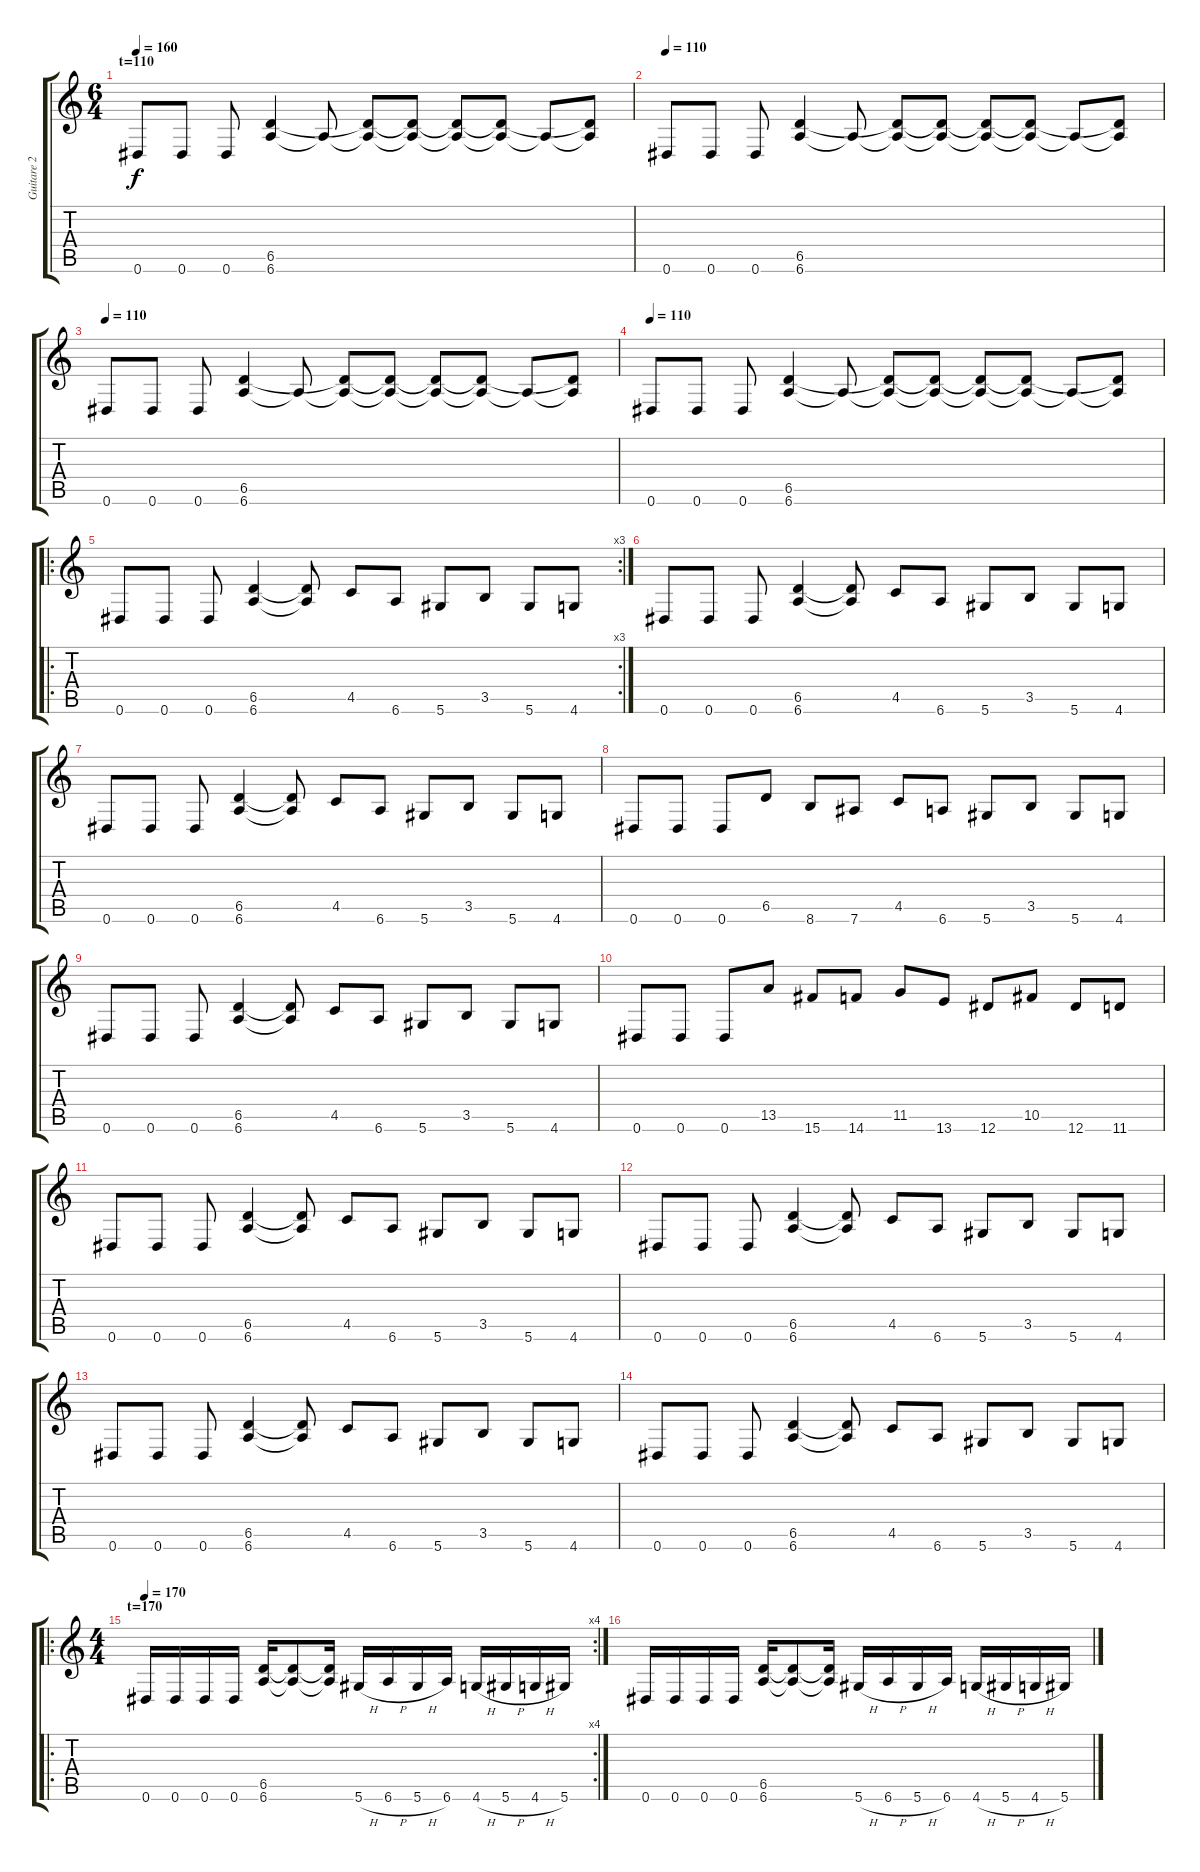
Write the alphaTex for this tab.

\track ("Guitare 2" "Guitare 2") {instrument distortionguitar}
\staff {score tabs}
\tuning (Eb4 Bb3 Gb3 Db3 Ab2 Eb2) {hide}
\ts (6 4)
\section ("" "t=110")
\tempo 160
\tempo 110
\tempo 160
\clef g2
\ks c
0.6.8{dy f instrument distortionguitar} 0.6.8 0.6.8 (6.5 6.6).4 6.6{t}.8 (6.5{t} 6.6{t}).8 (6.5{t} 6.6{t}).8 (6.5{t} 6.6{t}).8 (6.5{t} 6.6{t}).8 6.6{t}.8 (6.5{t} 6.6{t}).8 |
\tempo 110
0.6.8 0.6.8 0.6.8 (6.5 6.6).4 6.6{t}.8 (6.5{t} 6.6{t}).8 (6.5{t} 6.6{t}).8 (6.5{t} 6.6{t}).8 (6.5{t} 6.6{t}).8 6.6{t}.8 (6.5{t} 6.6{t}).8 |
\tempo 110
0.6.8 0.6.8 0.6.8 (6.5 6.6).4 6.6{t}.8 (6.5{t} 6.6{t}).8 (6.5{t} 6.6{t}).8 (6.5{t} 6.6{t}).8 (6.5{t} 6.6{t}).8 6.6{t}.8 (6.5{t} 6.6{t}).8 |
\tempo 110
0.6.8 0.6.8 0.6.8 (6.5 6.6).4 6.6{t}.8 (6.5{t} 6.6{t}).8 (6.5{t} 6.6{t}).8 (6.5{t} 6.6{t}).8 (6.5{t} 6.6{t}).8 6.6{t}.8 (6.5{t} 6.6{t}).8 |
\ro
\rc 3
0.6.8 0.6.8 0.6.8 (6.5 6.6).4 (6.5{t} 6.6{t}).8 4.5.8 6.6.8 5.6.8 3.5.8 5.6.8 4.6.8 |
0.6.8 0.6.8 0.6.8 (6.5 6.6).4 (6.5{t} 6.6{t}).8 4.5.8 6.6.8 5.6.8 3.5.8 5.6.8 4.6.8 |
0.6.8 0.6.8 0.6.8 (6.5 6.6).4 (6.5{t} 6.6{t}).8 4.5.8 6.6.8 5.6.8 3.5.8 5.6.8 4.6.8 |
0.6.8 0.6.8 0.6.8 6.5.8 8.6.8 7.6.8 4.5.8 6.6.8 5.6.8 3.5.8 5.6.8 4.6.8 |
0.6.8 0.6.8 0.6.8 (6.5 6.6).4 (6.5{t} 6.6{t}).8 4.5.8 6.6.8 5.6.8 3.5.8 5.6.8 4.6.8 |
0.6.8 0.6.8 0.6.8 13.5.8 15.6.8 14.6.8 11.5.8 13.6.8 12.6.8 10.5.8 12.6.8 11.6.8 |
0.6.8 0.6.8 0.6.8 (6.5 6.6).4 (6.5{t} 6.6{t}).8 4.5.8 6.6.8 5.6.8 3.5.8 5.6.8 4.6.8 |
0.6.8 0.6.8 0.6.8 (6.5 6.6).4 (6.5{t} 6.6{t}).8 4.5.8 6.6.8 5.6.8 3.5.8 5.6.8 4.6.8 |
0.6.8 0.6.8 0.6.8 (6.5 6.6).4 (6.5{t} 6.6{t}).8 4.5.8 6.6.8 5.6.8 3.5.8 5.6.8 4.6.8 |
0.6.8 0.6.8 0.6.8 (6.5 6.6).4 (6.5{t} 6.6{t}).8 4.5.8 6.6.8 5.6.8 3.5.8 5.6.8 4.6.8 |
\ro
\rc 4
\ts (4 4)
\section ("" "t=170")
\tempo 160
\tempo 170
0.6.16 0.6.16 0.6.16 0.6.16 (6.5 6.6).16 (6.5{t} 6.6{t}).8 (6.5{t} 6.6{t}).16 5.6{h}.16 6.6{h}.16 5.6{h}.16 6.6.16 4.6{h}.16 5.6{h}.16 4.6{h}.16 5.6.16 |
0.6.16 0.6.16 0.6.16 0.6.16 (6.5 6.6).16 (6.5{t} 6.6{t}).8 (6.5{t} 6.6{t}).16 5.6{h}.16 6.6{h}.16 5.6{h}.16 6.6.16 4.6{h}.16 5.6{h}.16 4.6{h}.16 5.6.16
